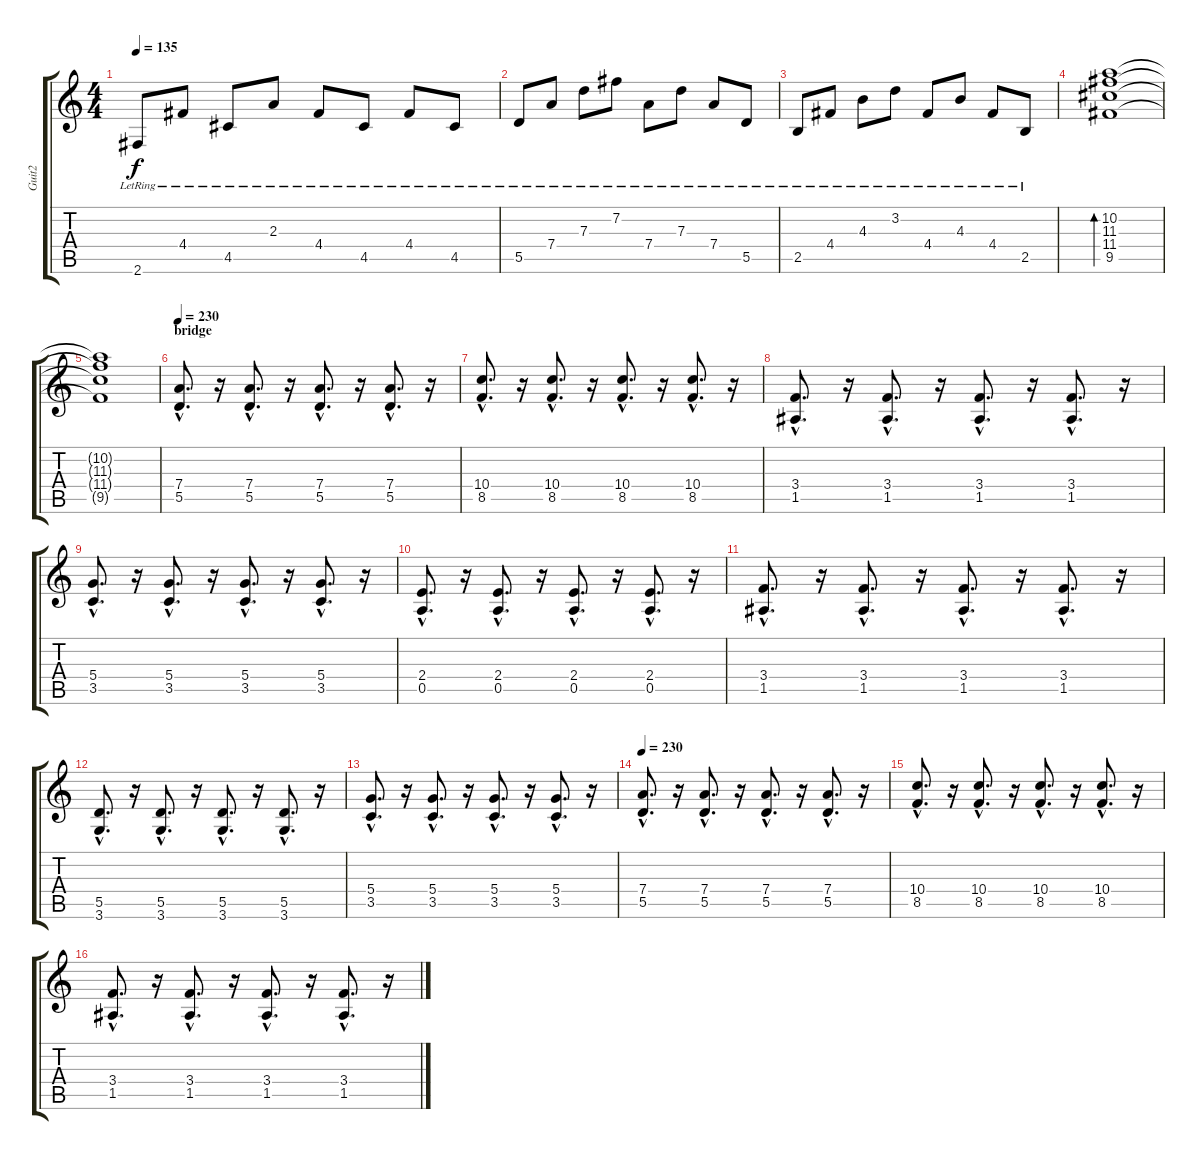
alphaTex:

\track ("Guit2" "Guit2") {instrument electricguitarclean}
\staff {score tabs}
\tuning (E4 B3 G3 D3 A2 E2) {hide}
\ts (4 4)
\tempo 135
\clef g2
\ks c
2.6{lr}.8{dy f} 4.4{lr}.8 4.5{lr}.8 2.3{lr}.8 4.4{lr}.8 4.5{lr}.8 4.4{lr}.8 4.5{lr}.8 |
5.5{lr}.8 7.4{lr}.8 7.3{lr}.8 7.2{lr}.8 7.4{lr}.8 7.3{lr}.8 7.4{lr}.8 5.5{lr}.8 |
2.5{lr}.8 4.4{lr}.8 4.3{lr}.8 3.2{lr}.8 4.4{lr}.8 4.3{lr}.8 4.4{lr}.8 2.5{lr}.8 |
(10.2 11.3 11.4 9.5).1{bd 480} |
(10.2{t} 11.3{t} 11.4{t} 9.5{t}).1 |
\section ("" "bridge")
\tempo 230
(7.4{hac} 5.5{hac}).8{d instrument overdrivenguitar} r.16 (7.4{hac} 5.5{hac}).8{d} r.16 (7.4{hac} 5.5{hac}).8{d} r.16 (7.4{hac} 5.5{hac}).8{d} r.16 |
(10.4{hac} 8.5{hac}).8{d} r.16 (10.4{hac} 8.5{hac}).8{d} r.16 (10.4{hac} 8.5{hac}).8{d} r.16 (10.4{hac} 8.5{hac}).8{d} r.16 |
(3.4{hac} 1.5{hac}).8{d} r.16 (3.4{hac} 1.5{hac}).8{d} r.16 (3.4{hac} 1.5{hac}).8{d} r.16 (3.4{hac} 1.5{hac}).8{d} r.16 |
(5.4{hac} 3.5{hac}).8{d} r.16 (5.4{hac} 3.5{hac}).8{d} r.16 (5.4{hac} 3.5{hac}).8{d} r.16 (5.4{hac} 3.5{hac}).8{d} r.16 |
(2.4{hac} 0.5{hac}).8{d} r.16 (2.4{hac} 0.5{hac}).8{d} r.16 (2.4{hac} 0.5{hac}).8{d} r.16 (2.4{hac} 0.5{hac}).8{d} r.16 |
(3.4{hac} 1.5{hac}).8{d} r.16 (3.4{hac} 1.5{hac}).8{d} r.16 (3.4{hac} 1.5{hac}).8{d} r.16 (3.4{hac} 1.5{hac}).8{d} r.16 |
(5.5{hac} 3.6{hac}).8{d} r.16 (5.5{hac} 3.6{hac}).8{d} r.16 (5.5{hac} 3.6{hac}).8{d} r.16 (5.5{hac} 3.6{hac}).8{d} r.16 |
(5.4{hac} 3.5{hac}).8{d} r.16 (5.4{hac} 3.5{hac}).8{d} r.16 (5.4{hac} 3.5{hac}).8{d} r.16 (5.4{hac} 3.5{hac}).8{d} r.16 |
\tempo 230
(7.4{hac} 5.5{hac}).8{d instrument overdrivenguitar} r.16 (7.4{hac} 5.5{hac}).8{d} r.16 (7.4{hac} 5.5{hac}).8{d} r.16 (7.4{hac} 5.5{hac}).8{d} r.16 |
(10.4{hac} 8.5{hac}).8{d} r.16 (10.4{hac} 8.5{hac}).8{d} r.16 (10.4{hac} 8.5{hac}).8{d} r.16 (10.4{hac} 8.5{hac}).8{d} r.16 |
(3.4{hac} 1.5{hac}).8{d} r.16 (3.4{hac} 1.5{hac}).8{d} r.16 (3.4{hac} 1.5{hac}).8{d} r.16 (3.4{hac} 1.5{hac}).8{d} r.16
